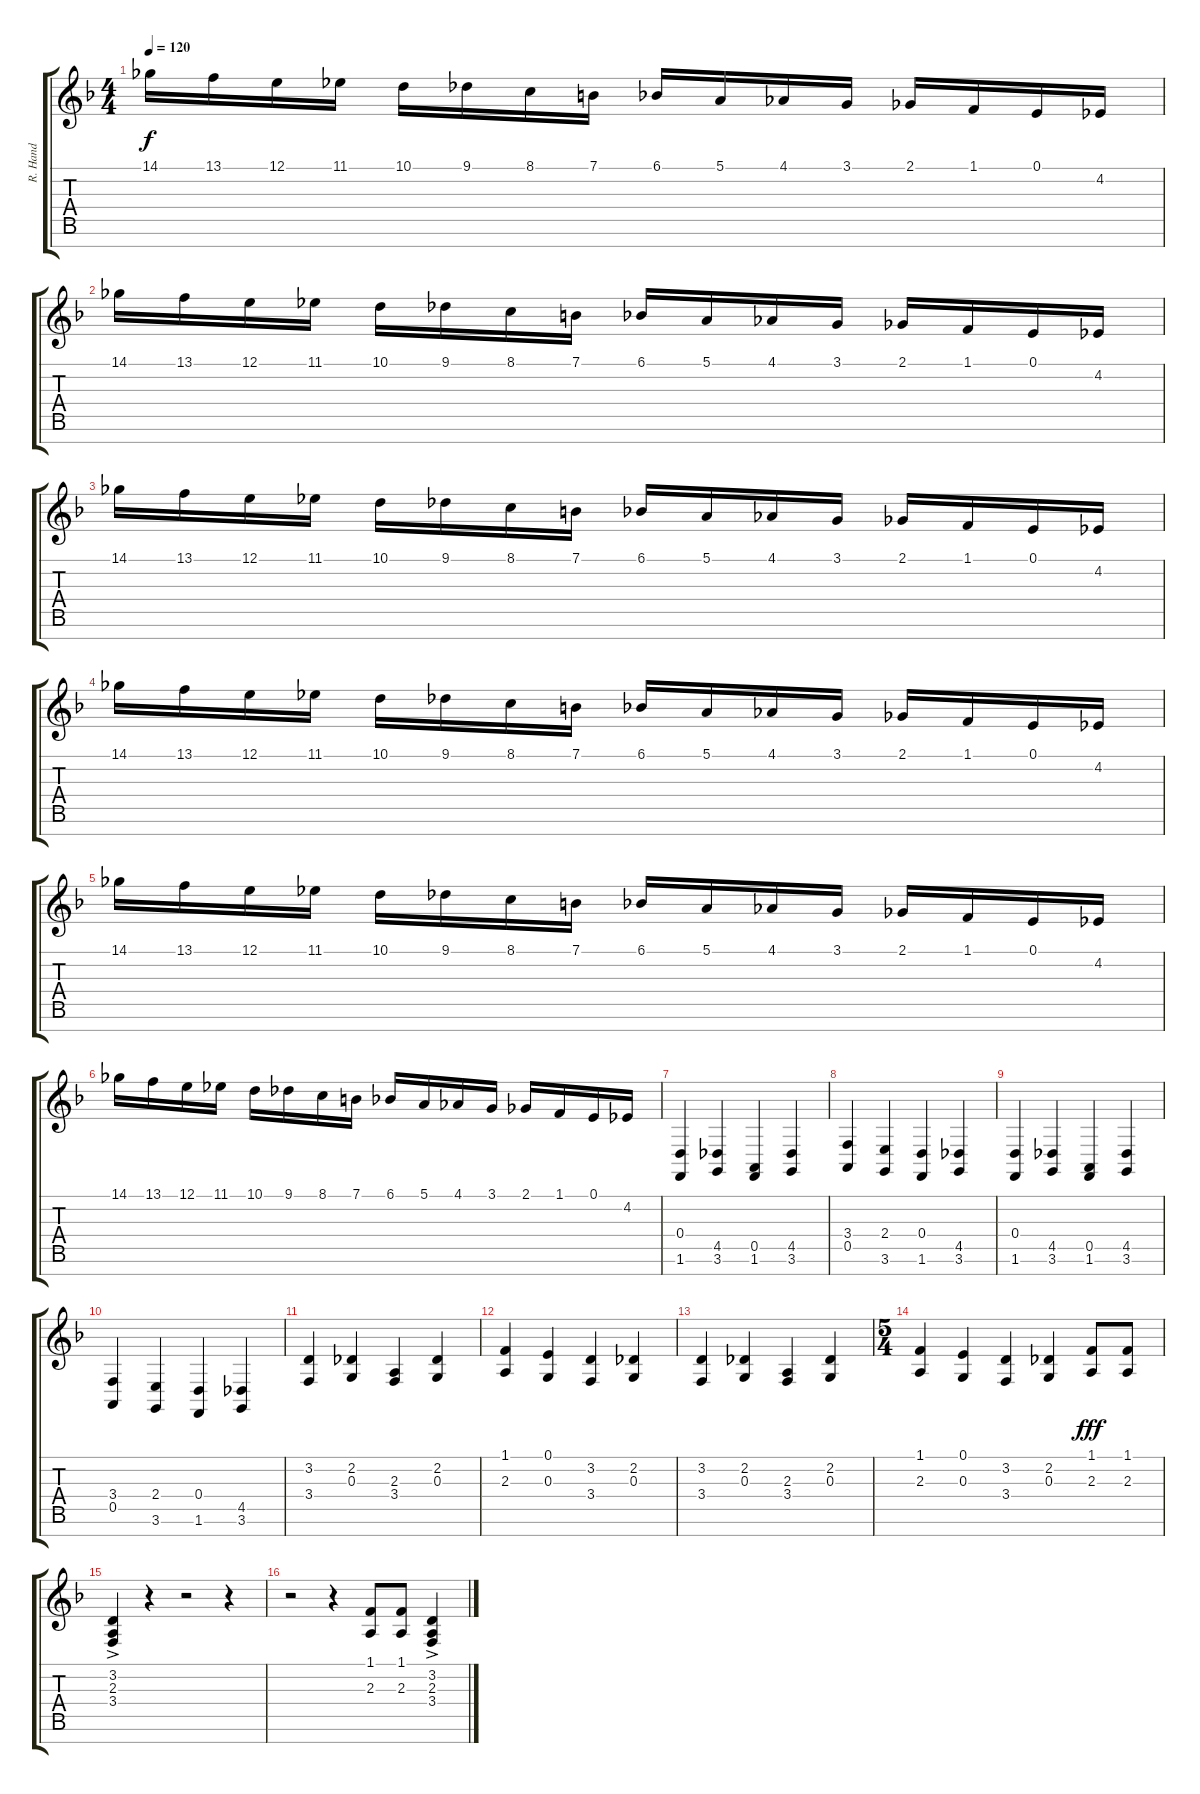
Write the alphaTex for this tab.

\track ("R. Hand" "R. Hand") {instrument acousticgrandpiano}
\staff {score tabs}
\tuning (E4 B3 G3 D3 A2 E2 B1) {hide}
\ts (4 4)
\tempo 120
\clef g2
\ks f
14.1.16{dy f} 13.1.16 12.1.16 11.1.16 10.1.16 9.1.16 8.1.16 7.1.16 6.1.16 5.1.16 4.1.16 3.1.16 2.1.16 1.1.16 0.1.16 4.2.16 |
14.1.16 13.1.16 12.1.16 11.1.16 10.1.16 9.1.16 8.1.16 7.1.16 6.1.16 5.1.16 4.1.16 3.1.16 2.1.16 1.1.16 0.1.16 4.2.16 |
14.1.16 13.1.16 12.1.16 11.1.16 10.1.16 9.1.16 8.1.16 7.1.16 6.1.16 5.1.16 4.1.16 3.1.16 2.1.16 1.1.16 0.1.16 4.2.16 |
14.1.16 13.1.16 12.1.16 11.1.16 10.1.16 9.1.16 8.1.16 7.1.16 6.1.16 5.1.16 4.1.16 3.1.16 2.1.16 1.1.16 0.1.16 4.2.16 |
14.1.16 13.1.16 12.1.16 11.1.16 10.1.16 9.1.16 8.1.16 7.1.16 6.1.16 5.1.16 4.1.16 3.1.16 2.1.16 1.1.16 0.1.16 4.2.16 |
14.1.16 13.1.16 12.1.16 11.1.16 10.1.16 9.1.16 8.1.16 7.1.16 6.1.16 5.1.16 4.1.16 3.1.16 2.1.16 1.1.16 0.1.16 4.2.16 |
(0.4 1.6).4{volume 16} (4.5 3.6).4 (0.5 1.6).4 (4.5 3.6).4 |
(3.4 0.5).4 (2.4 3.6).4 (0.4 1.6).4 (4.5 3.6).4 |
(0.4 1.6).4 (4.5 3.6).4 (0.5 1.6).4 (4.5 3.6).4 |
(3.4 0.5).4 (2.4 3.6).4 (0.4 1.6).4 (4.5 3.6).4 |
(3.2 3.4).4{volume 16} (2.2 0.3).4 (2.3 3.4).4 (2.2 0.3).4 |
(1.1 2.3).4 (0.1 0.3).4 (3.2 3.4).4 (2.2 0.3).4 |
(3.2 3.4).4 (2.2 0.3).4 (2.3 3.4).4 (2.2 0.3).4 |
\ts (5 4)
(1.1 2.3).4 (0.1 0.3).4 (3.2 3.4).4 (2.2 0.3).4 (1.1 2.3).8{dy fff} (1.1 2.3).8 |
(3.2{ac} 2.3{ac} 3.4{ac}).4 r.4 r.2 r.4 |
r.2 r.4 (1.1 2.3).8 (1.1 2.3).8 (3.2{ac} 2.3{ac} 3.4{ac}).4
